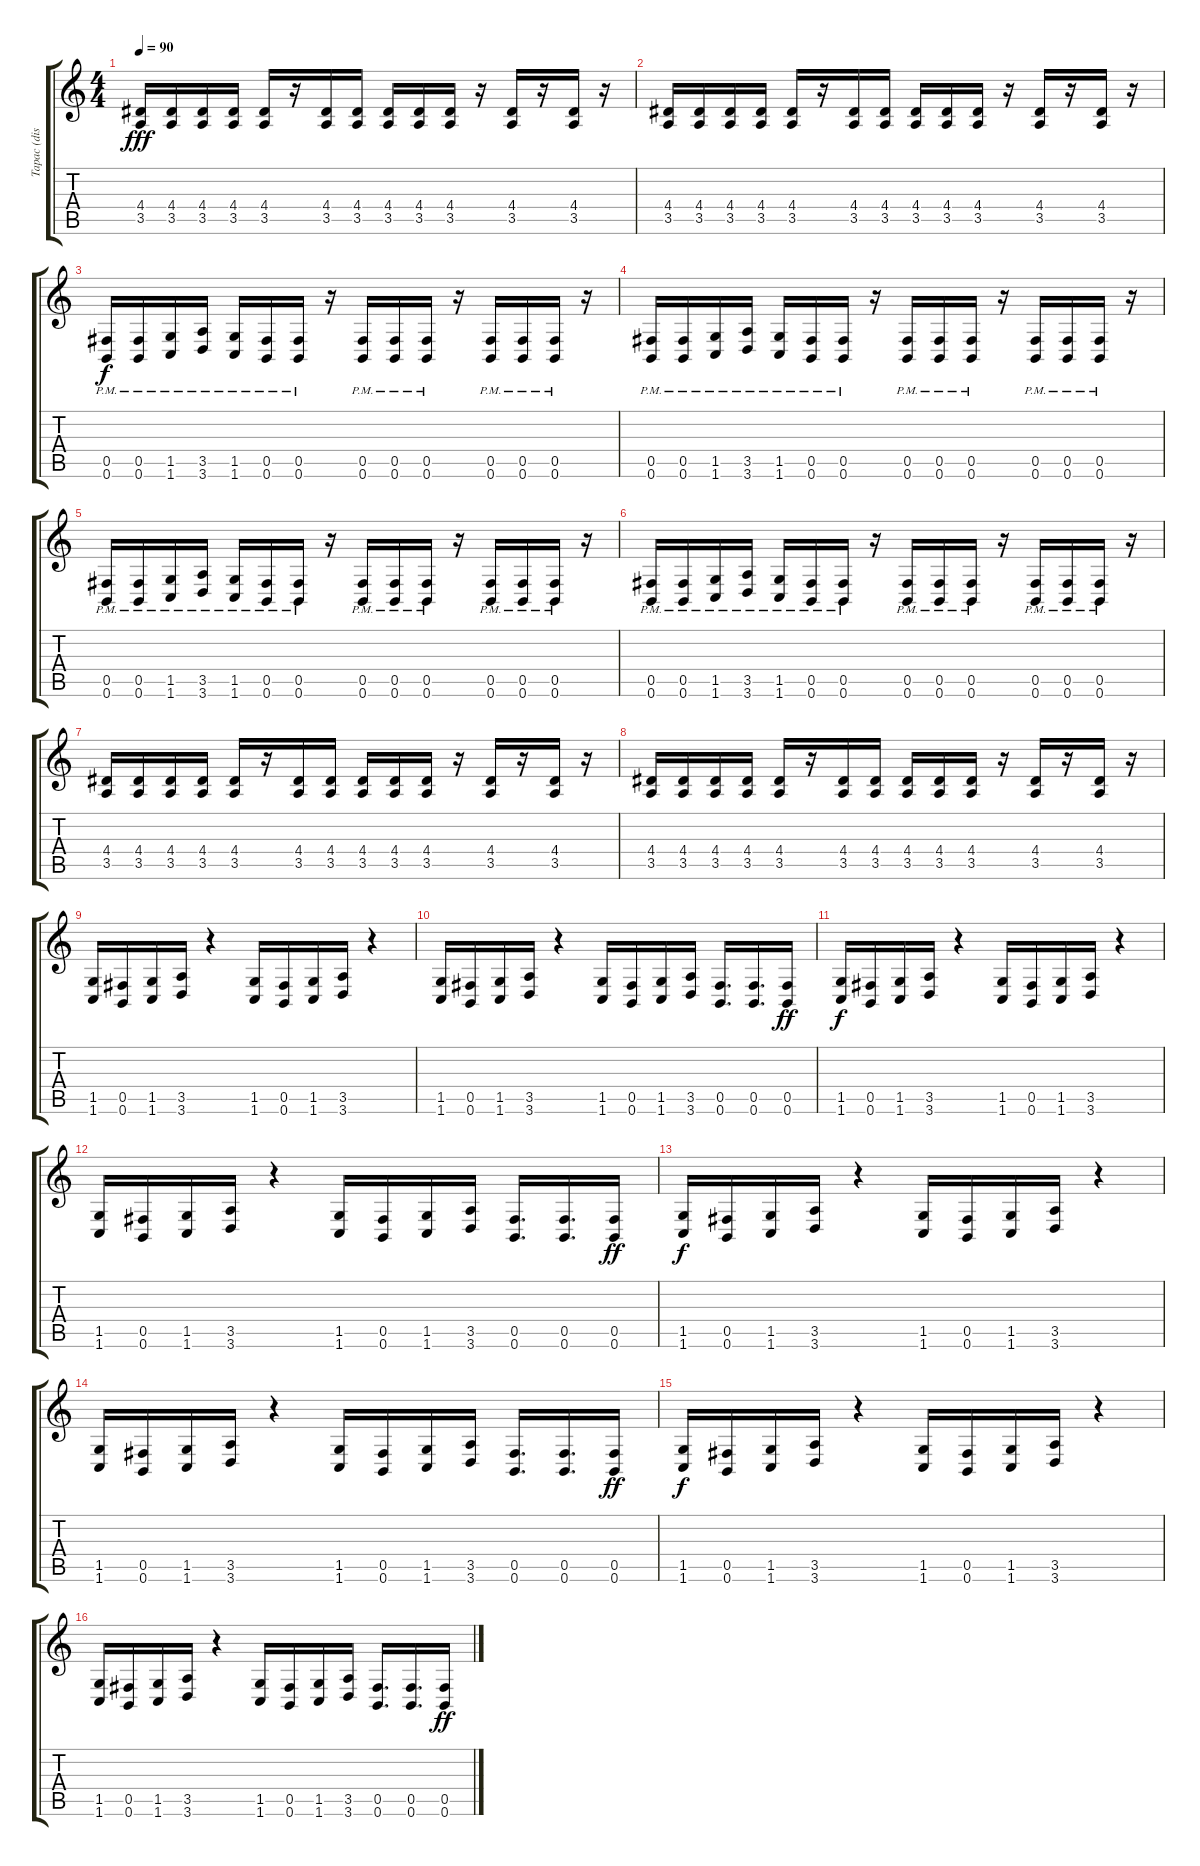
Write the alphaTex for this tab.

\track ("Тарас (distortion)" "Тарас (dis") {instrument distortionguitar}
\staff {score tabs}
\tuning (Db4 Ab3 E3 B2 Gb2 B1) {hide}
\ts (4 4)
\tempo 90
\clef g2
\ks c
(4.4 3.5).16{dy fff} (4.4 3.5).16 (4.4 3.5).16 (4.4 3.5).16 (4.4 3.5).16 r.16 (4.4 3.5).16 (4.4 3.5).16 (4.4 3.5).16 (4.4 3.5).16 (4.4 3.5).16 r.16 (4.4 3.5).16 r.16 (4.4 3.5).16 r.16 |
(4.4 3.5).16 (4.4 3.5).16 (4.4 3.5).16 (4.4 3.5).16 (4.4 3.5).16 r.16 (4.4 3.5).16 (4.4 3.5).16 (4.4 3.5).16 (4.4 3.5).16 (4.4 3.5).16 r.16 (4.4 3.5).16 r.16 (4.4 3.5).16 r.16 |
(0.5{pm} 0.6{pm}).16{dy f volume 12 instrument distortionguitar} (0.5{pm} 0.6{pm}).16 (1.5{pm} 1.6{pm}).16 (3.5{pm} 3.6{pm}).16 (1.5{pm} 1.6{pm}).16 (0.5{pm} 0.6{pm}).16 (0.5{pm} 0.6{pm}).16 r.16 (0.5{pm} 0.6{pm}).16 (0.5{pm} 0.6{pm}).16 (0.5{pm} 0.6{pm}).16 r.16 (0.5{pm} 0.6{pm}).16 (0.5{pm} 0.6{pm}).16 (0.5{pm} 0.6{pm}).16 r.16 |
(0.5{pm} 0.6{pm}).16 (0.5{pm} 0.6{pm}).16 (1.5{pm} 1.6{pm}).16 (3.5{pm} 3.6{pm}).16 (1.5{pm} 1.6{pm}).16 (0.5{pm} 0.6{pm}).16 (0.5{pm} 0.6{pm}).16 r.16 (0.5{pm} 0.6{pm}).16 (0.5{pm} 0.6{pm}).16 (0.5{pm} 0.6{pm}).16 r.16 (0.5{pm} 0.6{pm}).16 (0.5{pm} 0.6{pm}).16 (0.5{pm} 0.6{pm}).16 r.16 |
(0.5{pm} 0.6{pm}).16 (0.5{pm} 0.6{pm}).16 (1.5{pm} 1.6{pm}).16 (3.5{pm} 3.6{pm}).16 (1.5{pm} 1.6{pm}).16 (0.5{pm} 0.6{pm}).16 (0.5{pm} 0.6{pm}).16 r.16 (0.5{pm} 0.6{pm}).16 (0.5{pm} 0.6{pm}).16 (0.5{pm} 0.6{pm}).16 r.16 (0.5{pm} 0.6{pm}).16 (0.5{pm} 0.6{pm}).16 (0.5{pm} 0.6{pm}).16 r.16 |
(0.5{pm} 0.6{pm}).16 (0.5{pm} 0.6{pm}).16 (1.5{pm} 1.6{pm}).16 (3.5{pm} 3.6{pm}).16 (1.5{pm} 1.6{pm}).16 (0.5{pm} 0.6{pm}).16 (0.5{pm} 0.6{pm}).16 r.16 (0.5{pm} 0.6{pm}).16 (0.5{pm} 0.6{pm}).16 (0.5{pm} 0.6{pm}).16 r.16 (0.5{pm} 0.6{pm}).16 (0.5{pm} 0.6{pm}).16 (0.5{pm} 0.6{pm}).16 r.16 |
(4.4 3.5).16 (4.4 3.5).16 (4.4 3.5).16 (4.4 3.5).16 (4.4 3.5).16 r.16 (4.4 3.5).16 (4.4 3.5).16 (4.4 3.5).16 (4.4 3.5).16 (4.4 3.5).16 r.16 (4.4 3.5).16 r.16 (4.4 3.5).16 r.16 |
(4.4 3.5).16 (4.4 3.5).16 (4.4 3.5).16 (4.4 3.5).16 (4.4 3.5).16 r.16 (4.4 3.5).16 (4.4 3.5).16 (4.4 3.5).16 (4.4 3.5).16 (4.4 3.5).16 r.16 (4.4 3.5).16 r.16 (4.4 3.5).16 r.16 |
(1.5 1.6).16 (0.5 0.6).16 (1.5 1.6).16 (3.5 3.6).16 r.4 (1.5 1.6).16 (0.5 0.6).16 (1.5 1.6).16 (3.5 3.6).16 r.4 |
(1.5 1.6).16 (0.5 0.6).16 (1.5 1.6).16 (3.5 3.6).16 r.4 (1.5 1.6).16 (0.5 0.6).16 (1.5 1.6).16 (3.5 3.6).16 (0.5 0.6).16{d} (0.5 0.6).16{d} (0.5 0.6).16{dy ff} |
(1.5 1.6).16{dy f} (0.5 0.6).16 (1.5 1.6).16 (3.5 3.6).16 r.4 (1.5 1.6).16 (0.5 0.6).16 (1.5 1.6).16 (3.5 3.6).16 r.4 |
(1.5 1.6).16 (0.5 0.6).16 (1.5 1.6).16 (3.5 3.6).16 r.4 (1.5 1.6).16 (0.5 0.6).16 (1.5 1.6).16 (3.5 3.6).16 (0.5 0.6).16{d} (0.5 0.6).16{d} (0.5 0.6).16{dy ff} |
(1.5 1.6).16{dy f} (0.5 0.6).16 (1.5 1.6).16 (3.5 3.6).16 r.4 (1.5 1.6).16 (0.5 0.6).16 (1.5 1.6).16 (3.5 3.6).16 r.4 |
(1.5 1.6).16 (0.5 0.6).16 (1.5 1.6).16 (3.5 3.6).16 r.4 (1.5 1.6).16 (0.5 0.6).16 (1.5 1.6).16 (3.5 3.6).16 (0.5 0.6).16{d} (0.5 0.6).16{d} (0.5 0.6).16{dy ff} |
(1.5 1.6).16{dy f} (0.5 0.6).16 (1.5 1.6).16 (3.5 3.6).16 r.4 (1.5 1.6).16 (0.5 0.6).16 (1.5 1.6).16 (3.5 3.6).16 r.4 |
(1.5 1.6).16 (0.5 0.6).16 (1.5 1.6).16 (3.5 3.6).16 r.4 (1.5 1.6).16 (0.5 0.6).16 (1.5 1.6).16 (3.5 3.6).16 (0.5 0.6).16{d} (0.5 0.6).16{d} (0.5 0.6).16{dy ff}
